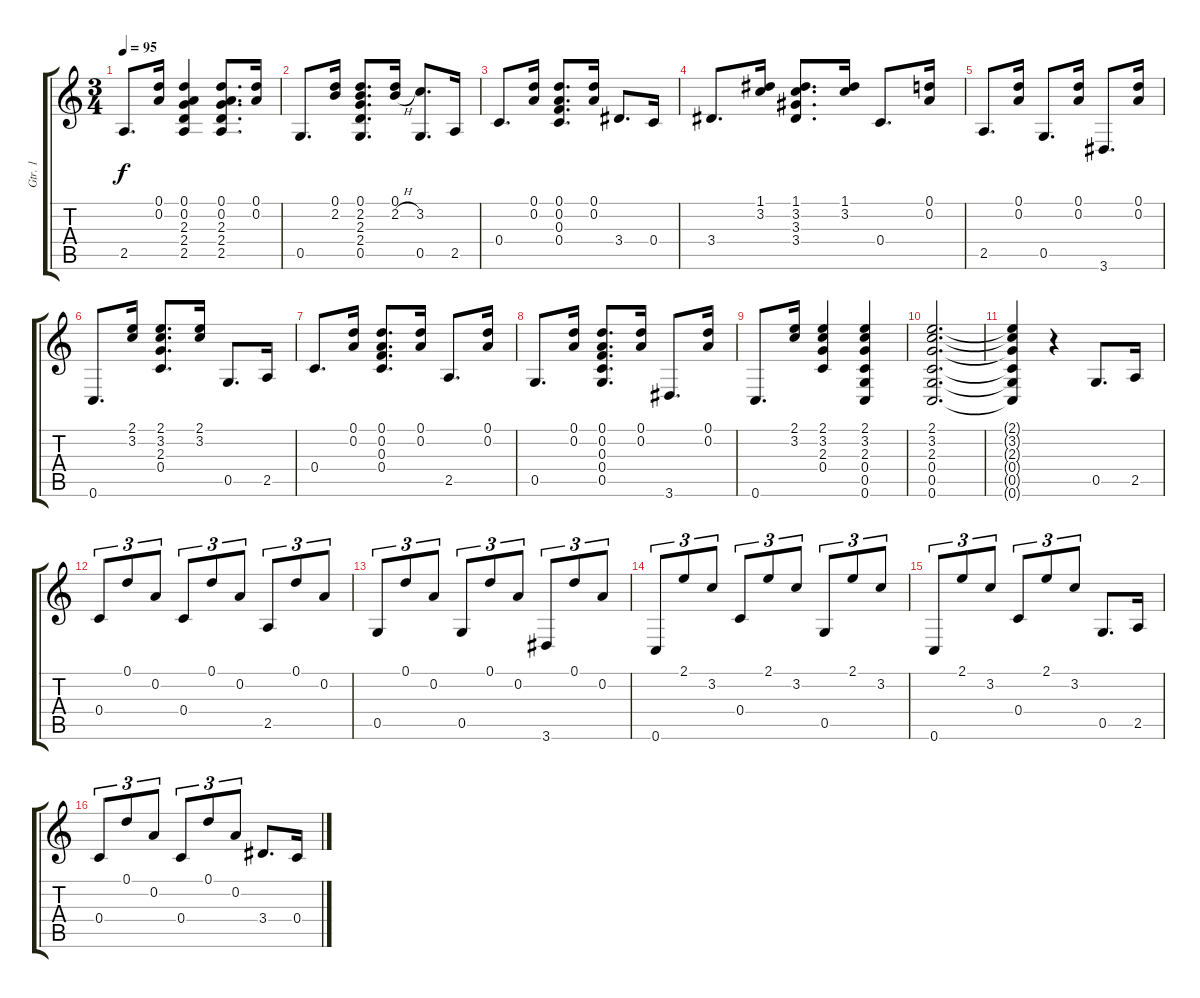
\track ("Gtr. 1" "Gtr. 1") {instrument acousticguitarsteel}
\staff {score tabs}
\tuning (D4 A3 F3 C3 G2 C2) {hide}
\ts (3 4)
\tempo 95
\clef g2
\ks c
2.5.8{d dy f} (0.1 0.2).16 (0.1 0.2 2.3 2.4 2.5).4 (0.1 0.2 2.3 2.4 2.5).8{d} (0.1 0.2).16 |
0.5.8{d} (0.1 2.2).16 (0.1 2.2 2.3 2.4 0.5).8{d} (0.1 2.2{h}).16 (3.2 0.5).8{d} 2.5.16 |
0.4.8{d} (0.1 0.2).16 (0.1 0.2 0.3 0.4).8{d} (0.1 0.2).16 3.4.8{d} 0.4.16 |
3.4.8{d} (1.1 3.2).16 (1.1 3.2 3.3 3.4).8{d} (1.1 3.2).16 0.4.8{d} (0.1 0.2).16 |
2.5.8{d} (0.1 0.2).16 0.5.8{d} (0.1 0.2).16 3.6.8{d} (0.1 0.2).16 |
0.6.8{d} (2.1 3.2).16 (2.1 3.2 2.3 0.4).8{d} (2.1 3.2).16 0.5.8{d} 2.5.16 |
0.4.8{d} (0.1 0.2).16 (0.1 0.2 0.3 0.4).8{d} (0.1 0.2).16 2.5.8{d} (0.1 0.2).16 |
0.5.8{d} (0.1 0.2).16 (0.1 0.2 0.3 0.4 0.5).8{d} (0.1 0.2).16 3.6.8{d} (0.1 0.2).16 |
0.6.8{d} (2.1 3.2).16 (2.1 3.2 2.3 0.4).4 (2.1 3.2 2.3 0.4 0.5 0.6).4 |
(2.1 3.2 2.3 0.4 0.5 0.6).2{d} |
(2.1{t} 3.2{t} 2.3{t} 0.4{t} 0.5{t} 0.6{t}).4 r.4 0.5.8{d} 2.5.16 |
0.4.8{tu (3 2)} 0.1.8{tu (3 2)} 0.2.8{tu (3 2)} 0.4.8{tu (3 2)} 0.1.8{tu (3 2)} 0.2.8{tu (3 2)} 2.5.8{tu (3 2)} 0.1.8{tu (3 2)} 0.2.8{tu (3 2)} |
0.5.8{tu (3 2)} 0.1.8{tu (3 2)} 0.2.8{tu (3 2)} 0.5.8{tu (3 2)} 0.1.8{tu (3 2)} 0.2.8{tu (3 2)} 3.6.8{tu (3 2)} 0.1.8{tu (3 2)} 0.2.8{tu (3 2)} |
0.6.8{tu (3 2)} 2.1.8{tu (3 2)} 3.2.8{tu (3 2)} 0.4.8{tu (3 2)} 2.1.8{tu (3 2)} 3.2.8{tu (3 2)} 0.5.8{tu (3 2)} 2.1.8{tu (3 2)} 3.2.8{tu (3 2)} |
0.6.8{tu (3 2)} 2.1.8{tu (3 2)} 3.2.8{tu (3 2)} 0.4.8{tu (3 2)} 2.1.8{tu (3 2)} 3.2.8{tu (3 2)} 0.5.8{d} 2.5.16 |
0.4.8{tu (3 2)} 0.1.8{tu (3 2)} 0.2.8{tu (3 2)} 0.4.8{tu (3 2)} 0.1.8{tu (3 2)} 0.2.8{tu (3 2)} 3.4.8{d} 0.4.16
